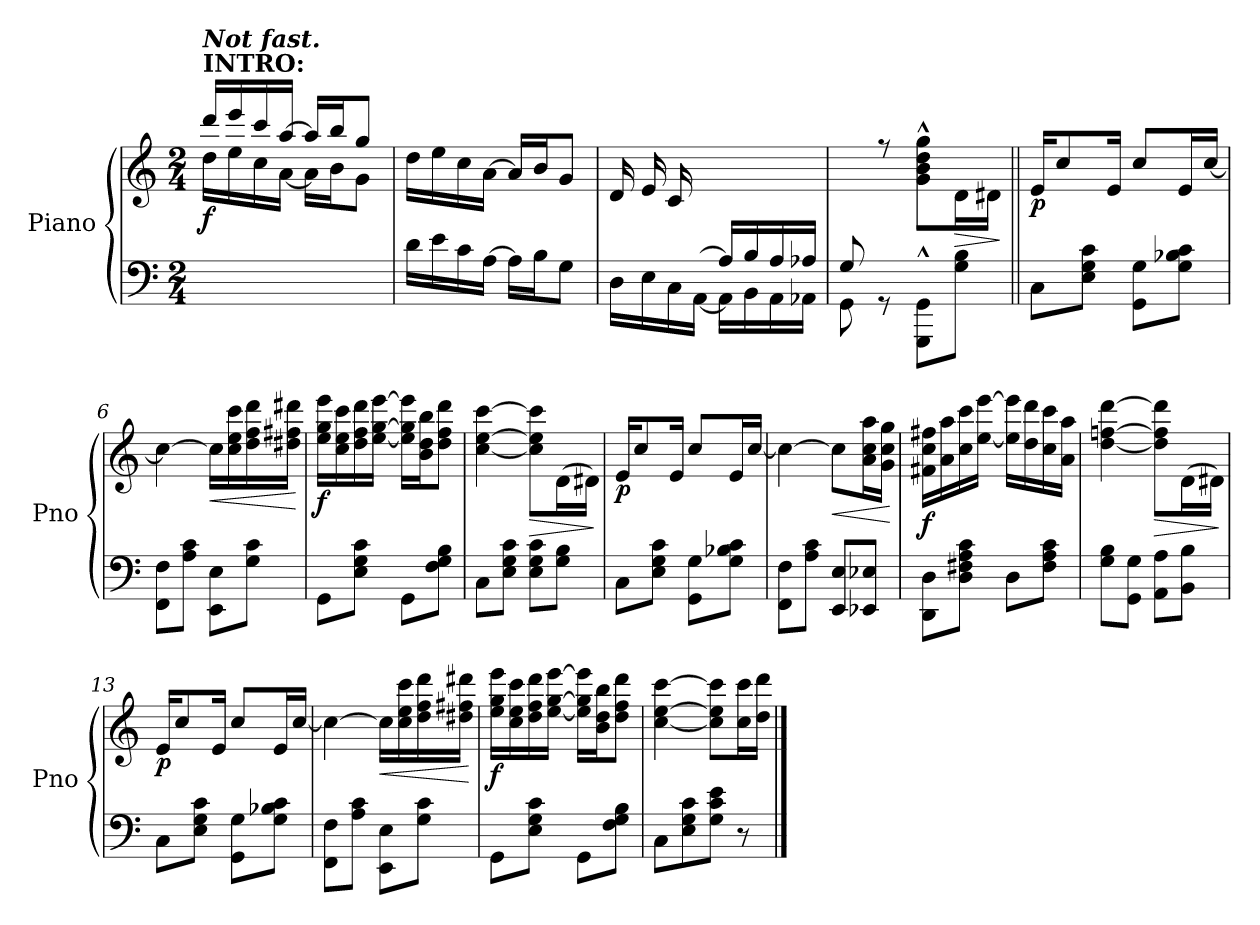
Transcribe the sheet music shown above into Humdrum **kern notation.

**kern	**kern	**dynam
*part1	*part1	*part1
*staff2	*staff1	*staff1/2
*I"Piano	*	*
*I'Pno	*	*
*clefF4	*clefG2	*
*k[]	*k[]	*
*M2/4	*M2/4	*
=1	=1	=1
*	*^	*
!	!LO:TX:a:B:t=INTRO&colon;	!	!
!	!LO:TX:a:Bi:t=Not  fast.	!	!
!	!	!	!LO:DY:b
2ryy	16ddd/LL	16dd\LL	f
.	16eee/	16ee\	.
.	16ccc/	16cc\	.
.	[16aa/JJ	[16a\JJ	.
.	16aa/LL]	16a\LL]	.
.	16bb/J	16b\J	.
.	8gg/J	8g\J	.
*	*v	*v	*
=2	=2	=2
16d\LL	16dd\LL	.
16e\	16ee\	.
16c\	16cc\	.
[16A\JJ	[16a\JJ	.
16A\LL]	16a/LL]	.
16B\J	16b/J	.
8G\J	8g/J	.
=3	=3	=3
*^	*	*
8.ryy	16D\LL	16d/LL	.
.	16E\	16e/	.
.	16C\	16c/	.
[16A/JJ	[16AA\JJ	4ryy	.
16A/LL]	16AA\LL]	.	.
16B/	16BB\	.	.
16A/	16AA\	.	.
16A-X/JJ	16AA-X\JJ	16ryy	.
=4	=4	=4	=4
8G/	8GG\	8ryy	.
4.ryy	8rGG	8rff	.
.	8GGG\^^ 8GG\^^L	8g\^^ 8b\^^ 8dd\^^ 8gg\^^L	.
!	!	!	!LO:HP:b
.	8G\ 8B\J	16d\L	>
.	.	16d#X\JJ	.
*v	*v	*	*
.	.	]
!!LO:LB:g=z
=5||	=5||	=5||
!	!	!LO:DY:b
8C\L	16e/KL	p
.	8cc/	.
8E\ 8G\ 8c\J	.	.
.	16e/Jk	.
8GG\ 8G\L	8cc/L	.
8G\ 8B-X\ 8c\J	16e/L	.
.	[16cc/JJ	.
=6	=6	=6
8FF\ 8F\L	4cc\_	.
8A\ 8c\J	.	.
!	!	!LO:HP:b
8EE\ 8E\L	16cc\LL]	<
.	16cc\ 16ee\ 16ccc\	.
8G\ 8c\J	16dd\ 16ff\ 16ddd\	.
.	16dd#X\ 16ff#X\ 16ddd#X\JJ	.
.	.	[
=7	=7	=7
!	!	!LO:DY:b
8GG\L	16ee\ 16gg\ 16eee\LL	f
.	16cc\ 16ee\ 16ccc\	.
8E\ 8G\ 8c\J	16dd\ 16ff\ 16ddd\	.
.	[16ee\ [16gg\ [16eee\JJ	.
8GG\L	16ee\] 16gg\] 16eee\]LL	.
.	16b\ 16dd\ 16bb\J	.
8F\ 8G\ 8B\J	8dd\ 8ff\ 8ddd\J	.
=8	=8	=8
8C\L	[4cc\ [4ee\ [4ccc\	.
8E\ 8G\ 8c\J	.	.
!	!	!LO:HP:b
8E\ 8G\ 8c\L	8cc\] 8ee\] 8ccc\]L	>
8G\ 8B\J	(>16d\L	.
.	16d#X\JJ)	.
.	.	]
!!LO:LB:g=z
=9	=9	=9
!	!	!LO:DY:b
8C\L	16e/KL	p
.	8cc/	.
8E\ 8G\ 8c\J	.	.
.	16e/Jk	.
8GG\ 8G\L	8cc/L	.
8G\ 8B-X\ 8c\J	16e/L	.
.	[16cc/JJ	.
=10	=10	=10
8FF\ 8F\L	4cc\_	.
8A\ 8c\J	.	.
!	!	!LO:HP:b
8EE/ 8E/L	8cc\L]	<
8EE-X/ 8E-X/J	16a\ 16cc\ 16aa\L	.
.	16g\ 16cc\ 16gg\JJ	.
.	.	[
=11	=11	=11
!	!	!LO:DY:b
8DD\ 8D\L	16f#X\ 16cc\ 16ff#X\LL	f
.	16a\ 16aa\	.
8D\ 8F#X\ 8A\ 8c\J	16cc\ 16ccc\	.
.	[16ee\ [16eee\JJ	.
8D\L	16ee\] 16eee\]LL	.
.	16dd\ 16ddd\	.
8F#\ 8A\ 8c\J	16cc\ 16ccc\	.
.	16a\ 16aa\JJ	.
=12	=12	=12
8G\ 8B\L	[4dd\ [4ffn\ [4ddd\	.
8GG\ 8G\J	.	.
!	!	!LO:HP:b
8AA\ 8A\L	8dd\] 8ff\] 8ddd\]L	>
8BB\ 8B\J	(>16d\L	.
.	16d#X\JJ)	.
.	.	]
!!LO:LB:g=z
=13	=13	=13
!	!	!LO:DY:b
8C\L	16e/KL	p
.	8cc/	.
8E\ 8G\ 8c\J	.	.
.	16e/Jk	.
8GG\ 8G\L	8cc/L	.
8G\ 8B-X\ 8c\J	16e/L	.
.	[16cc/JJ	.
=14	=14	=14
8FF\ 8F\L	4cc\_	.
8A\ 8c\J	.	.
!	!	!LO:HP:b
8EE\ 8E\L	16cc\LL]	<
.	16cc\ 16ee\ 16ccc\	.
8G\ 8c\J	16dd\ 16ff\ 16ddd\	.
.	16dd#X\ 16ff#X\ 16ddd#X\JJ	.
.	.	[
=15	=15	=15
!	!	!LO:DY:b
8GG\L	16ee\ 16gg\ 16eee\LL	f
.	16cc\ 16ee\ 16ccc\	.
8E\ 8G\ 8c\J	16dd\ 16ff\ 16ddd\	.
.	[16ee\ [16gg\ [16eee\JJ	.
8GG\L	16ee\] 16gg\] 16eee\]LL	.
.	16b\ 16dd\ 16bb\J	.
8F\ 8G\ 8B\J	8dd\ 8ff\ 8ddd\J	.
=16	=16	=16
8C\L	[4cc\ [4ee\ [4ccc\	.
8E\ 8G\ 8c\	.	.
8G\ 8c\ 8e\J	8cc\] 8ee\] 8ccc\]L	.
8r	16cc\ 16ccc\L	.
.	16dd\ 16ddd\JJ	.
==	==	==
*-	*-	*-
